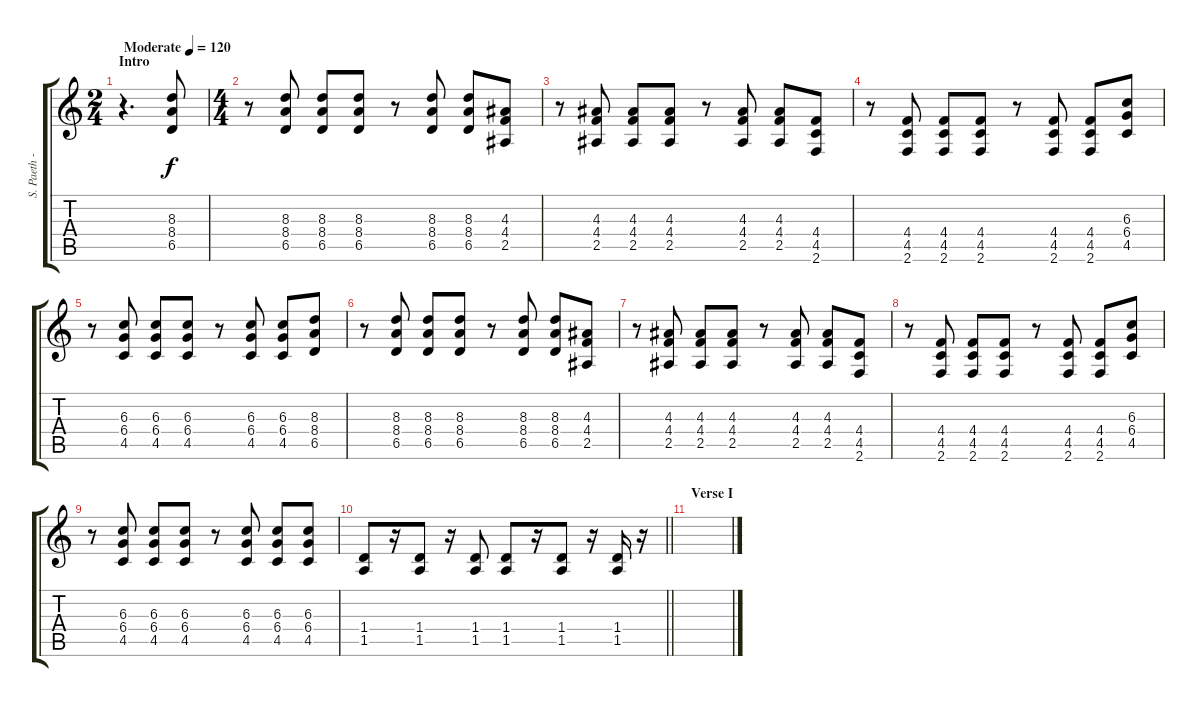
\track ("S. Paeth - Rhythm Guitar" "S. Paeth -") {instrument overdrivenguitar}
\staff {score tabs}
\tuning (Eb4 Bb3 Gb3 Db3 Ab2 Eb2) {hide}
\ts (2 4)
\section ("" "Intro")
\tempo (120 "Moderate")
\clef g2
\ks c
r.4{d dy f instrument overdrivenguitar} (8.3 8.4 6.5).8 |
\ts (4 4)
r.8 (8.3 8.4 6.5).8 (8.3 8.4 6.5).8 (8.3 8.4 6.5).8 r.8 (8.3 8.4 6.5).8 (8.3 8.4 6.5).8 (4.3 4.4 2.5).8 |
r.8 (4.3 4.4 2.5).8 (4.3 4.4 2.5).8 (4.3 4.4 2.5).8 r.8 (4.3 4.4 2.5).8 (4.3 4.4 2.5).8 (4.4 4.5 2.6).8 |
r.8 (4.4 4.5 2.6).8 (4.4 4.5 2.6).8 (4.4 4.5 2.6).8 r.8 (4.4 4.5 2.6).8 (4.4 4.5 2.6).8 (6.3 6.4 4.5).8 |
r.8 (6.3 6.4 4.5).8 (6.3 6.4 4.5).8 (6.3 6.4 4.5).8 r.8 (6.3 6.4 4.5).8 (6.3 6.4 4.5).8 (8.3 8.4 6.5).8 |
r.8 (8.3 8.4 6.5).8 (8.3 8.4 6.5).8 (8.3 8.4 6.5).8 r.8 (8.3 8.4 6.5).8 (8.3 8.4 6.5).8 (4.3 4.4 2.5).8 |
r.8 (4.3 4.4 2.5).8 (4.3 4.4 2.5).8 (4.3 4.4 2.5).8 r.8 (4.3 4.4 2.5).8 (4.3 4.4 2.5).8 (4.4 4.5 2.6).8 |
r.8 (4.4 4.5 2.6).8 (4.4 4.5 2.6).8 (4.4 4.5 2.6).8 r.8 (4.4 4.5 2.6).8 (4.4 4.5 2.6).8 (6.3 6.4 4.5).8 |
r.8 (6.3 6.4 4.5).8 (6.3 6.4 4.5).8 (6.3 6.4 4.5).8 r.8 (6.3 6.4 4.5).8 (6.3 6.4 4.5).8 (6.3 6.4 4.5).8 |
\barLineRight lightlight
(1.4 1.5).8 r.16 (1.4 1.5).8 r.16 (1.4 1.5).8 (1.4 1.5).8 r.16 (1.4 1.5).8 r.16 (1.4 1.5).16 r.16 |
\section ("" "Verse I")
